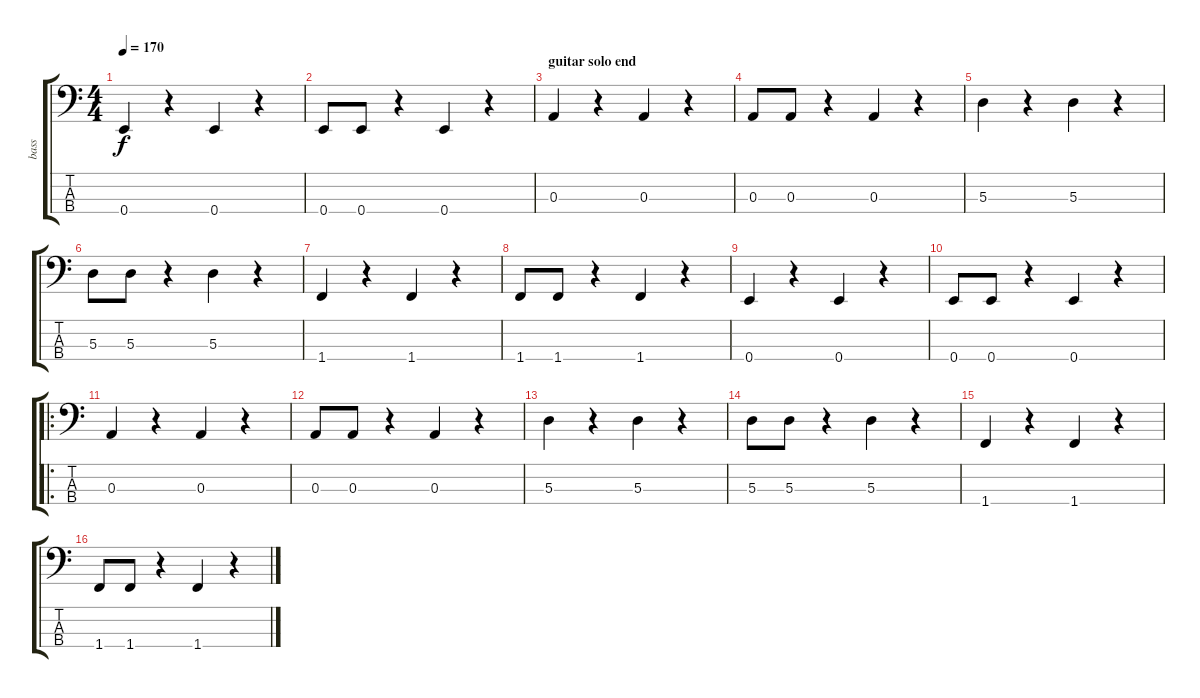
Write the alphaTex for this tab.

\track ("bass" "bass") {instrument acousticbass}
\staff {score tabs}
\tuning (G2 D2 A1 E1) {hide}
\ts (4 4)
\tempo 170
\clef f4
\ks c
0.4.4{dy f} r.4 0.4.4 r.4 |
0.4.8 0.4.8 r.4 0.4.4 r.4 |
\section ("" "guitar solo end")
0.3.4 r.4 0.3.4 r.4 |
0.3.8 0.3.8 r.4 0.3.4 r.4 |
5.3.4 r.4 5.3.4 r.4 |
5.3.8 5.3.8 r.4 5.3.4 r.4 |
1.4.4 r.4 1.4.4 r.4 |
1.4.8 1.4.8 r.4 1.4.4 r.4 |
0.4.4 r.4 0.4.4 r.4 |
0.4.8 0.4.8 r.4 0.4.4 r.4 |
\ro
0.3.4 r.4 0.3.4 r.4 |
0.3.8 0.3.8 r.4 0.3.4 r.4 |
5.3.4 r.4 5.3.4 r.4 |
5.3.8 5.3.8 r.4 5.3.4 r.4 |
1.4.4 r.4 1.4.4 r.4 |
1.4.8 1.4.8 r.4 1.4.4 r.4
